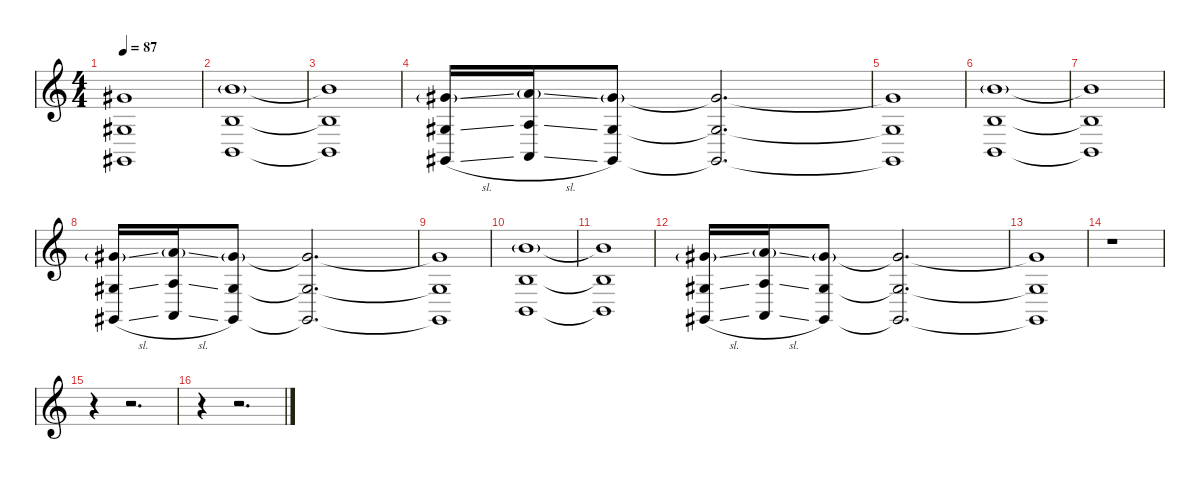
\defaultSystemsLayout 4
\hideDynamics
\bracketExtendMode nobrackets
\singleTrackTrackNamePolicy hidden
\multiTrackTrackNamePolicy hidden
\firstSystemTrackNameMode fullname
\otherSystemsTrackNameOrientation horizontal
\track ("Amb" "org.") {instrument drawbarorgan}
\staff {score}
\tuning (Db4 A3 E3 A2 E2 A1)
\ts (4 4)
\tempo 87
\clef g2
\ks c
(7.1{t acc #} 4.3{t acc #} 4.5{t acc #}).1{dy f beam Up} |
(10.1{g} 2.2 2.4).1{beam Up} |
(10.1{t} 2.2{t} 2.4{t}).1{beam Up} |
(7.1{sl g acc #} 4.3{sl acc #} 4.5{sl acc #}).16{beam Up} (8.1{sl g} 5.3{sl} 5.5{sl}).16{beam Up} (7.1{g acc #} 4.3{acc #} 4.5{acc #}).8{beam Up} (7.1{t acc #} 4.3{t acc #} 4.5{t acc #}).2{d beam Up} |
(7.1{t acc #} 4.3{t acc #} 4.5{t acc #}).1{beam Up} |
(10.1{g} 2.2 2.4).1{beam Up} |
(10.1{t} 2.2{t} 2.4{t}).1{beam Up} |
(7.1{sl g acc #} 4.3{sl acc #} 4.5{sl acc #}).16{beam Up} (8.1{sl g} 5.3{sl} 5.5{sl}).16{beam Up} (7.1{g acc #} 4.3{acc #} 4.5{acc #}).8{beam Up} (7.1{t acc #} 4.3{t acc #} 4.5{t acc #}).2{d beam Up} |
(7.1{t acc #} 4.3{t acc #} 4.5{t acc #}).1{beam Up} |
(10.1{g} 2.2 2.4).1{beam Up} |
(10.1{t} 2.2{t} 2.4{t}).1{beam Up} |
(7.1{sl g acc #} 4.3{sl acc #} 4.5{sl acc #}).16{beam Up} (8.1{sl g} 5.3{sl} 5.5{sl}).16{beam Up} (7.1{g acc #} 4.3{acc #} 4.5{acc #}).8{beam Up} (7.1{t acc #} 4.3{t acc #} 4.5{t acc #}).2{d beam Up} |
(7.1{t acc #} 4.3{t acc #} 4.5{t acc #}).1{beam Up} |
r.1{beam Down} |
r.4{beam Down} r.2{d beam Down} |
r.4{beam Down} r.2{d beam Down}
